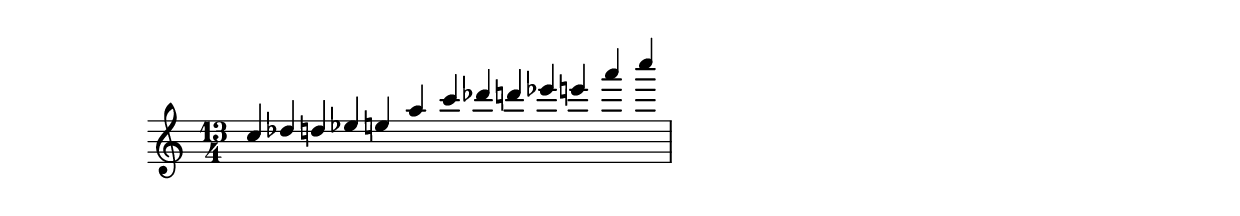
\version "2.18.2" \score { \new Staff << \new Voice { \set midiInstrument = #"piano" \voiceOne
 \key c \major \time 13/4
\override Voice.TextScript.font-size = #-4
 { c'' des'' d'' ees'' e'' a'' c''' des''' d''' ees''' e''' a''' c''''  } 
 } >> \layout { } \midi { \context { \Staff \remove "Staff_performer" }
\context { \Voice \consists "Staff_performer" } \tempo 2 = 60 } }
\paper{oddHeaderMarkup = ##f oddFooterMarkup = ##f}
